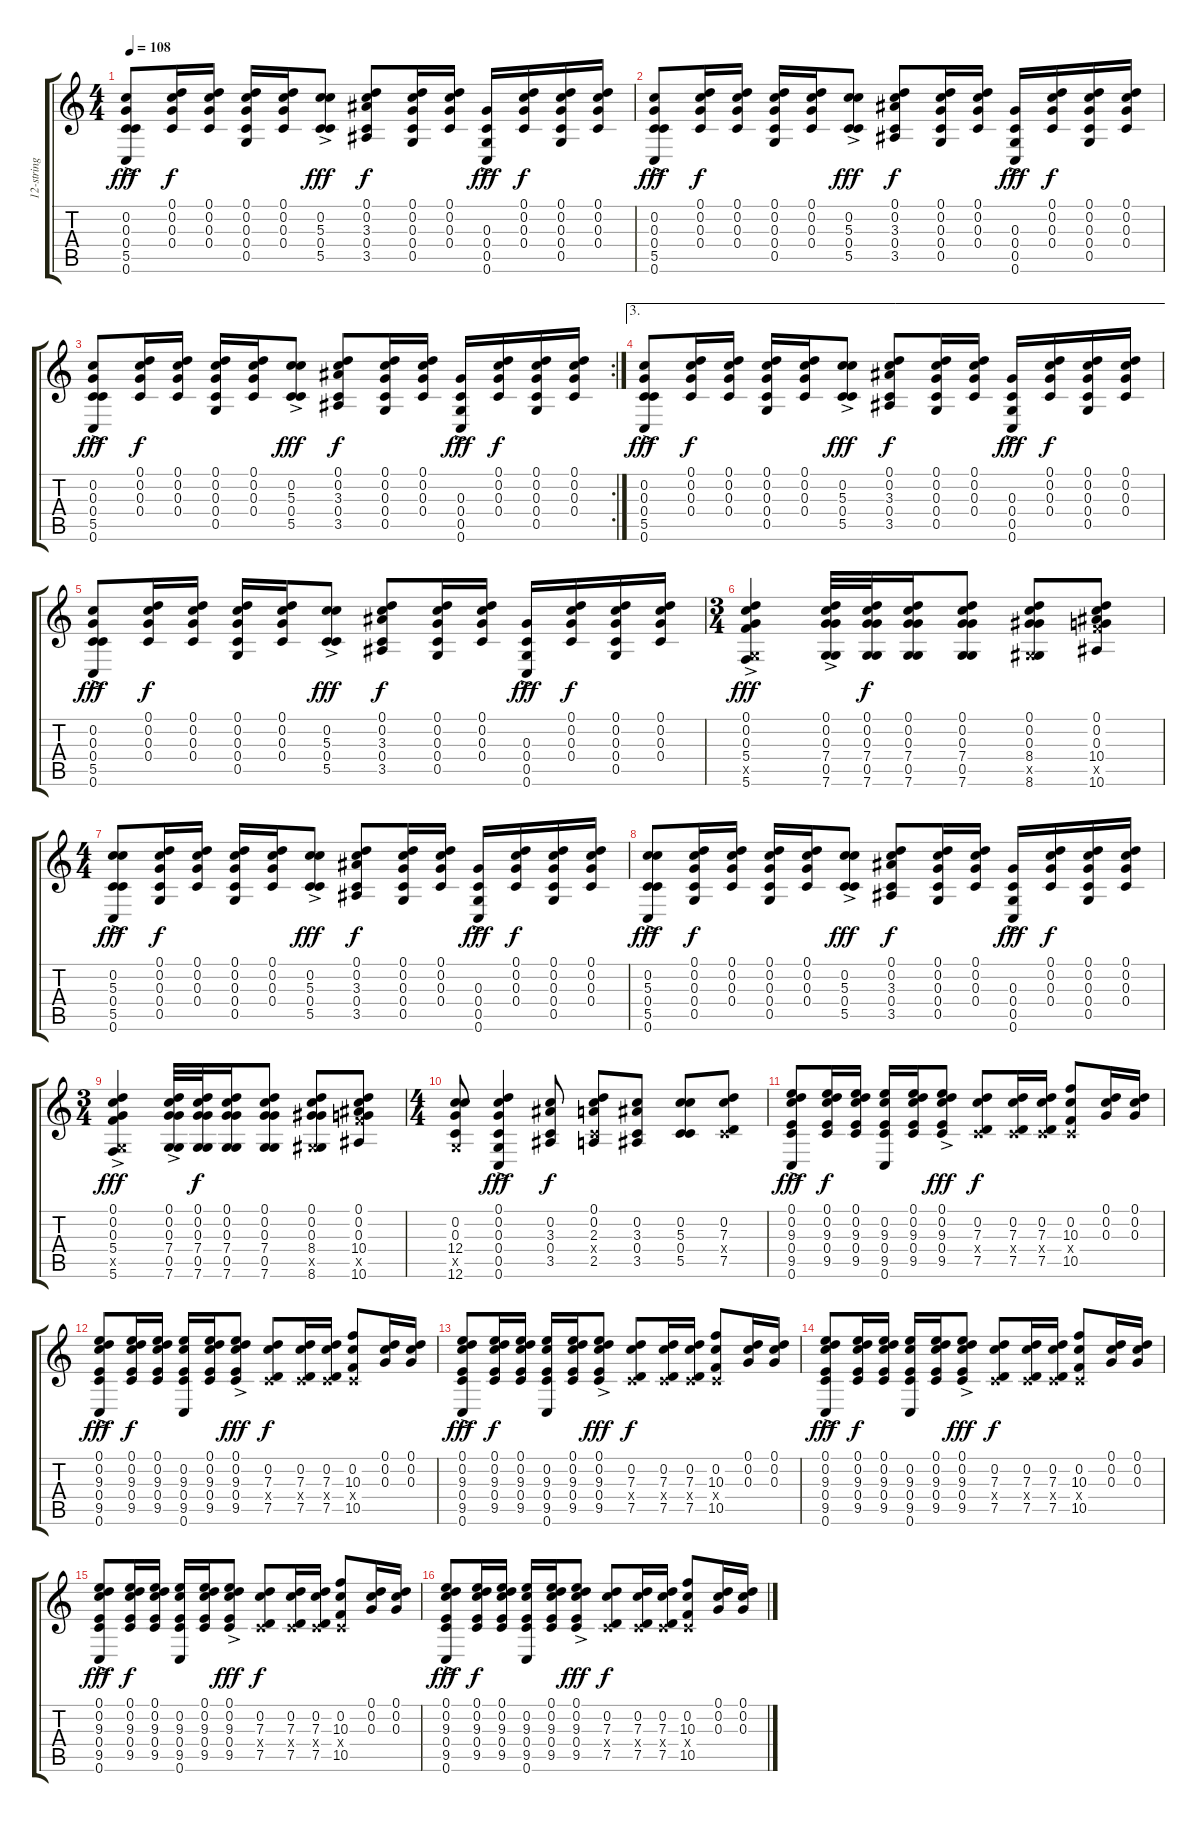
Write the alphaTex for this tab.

\track ("12-string Acoustic Guitar 1 (dbld)" "12-string ") {instrument acousticguitarsteel}
\staff {score tabs}
\tuning (D4 C4 G3 C3 G2 C2) {hide}
\ts (4 4)
\tempo 108
\clef g2
\ks c
(0.2{ac} 0.3{ac} 0.4{ac} 5.5{ac} 0.6).8{dy fff} (0.1 0.2 0.3 0.4).16{dy f} (0.1 0.2 0.3 0.4).16 (0.1 0.2 0.3 0.4 0.5).16 (0.1 0.2 0.3 0.4).16 (0.2{ac} 5.3{ac} 0.4{ac} 5.5{ac}).8{dy fff} (0.1 0.2 3.3 0.4 3.5).8{dy f} (0.1 0.2 0.3 0.4 0.5).16 (0.1 0.2 0.3 0.4).16 (0.3{ac} 0.4{ac} 0.5{ac} 0.6{ac}).16{dy fff} (0.1 0.2 0.3 0.4).16{dy f} (0.1 0.2 0.3 0.4 0.5).16 (0.1 0.2 0.3 0.4).16 |
(0.2{ac} 0.3{ac} 0.4{ac} 5.5{ac} 0.6).8{dy fff} (0.1 0.2 0.3 0.4).16{dy f} (0.1 0.2 0.3 0.4).16 (0.1 0.2 0.3 0.4 0.5).16 (0.1 0.2 0.3 0.4).16 (0.2{ac} 5.3{ac} 0.4{ac} 5.5{ac}).8{dy fff} (0.1 0.2 3.3 0.4 3.5).8{dy f} (0.1 0.2 0.3 0.4 0.5).16 (0.1 0.2 0.3 0.4).16 (0.3{ac} 0.4{ac} 0.5{ac} 0.6{ac}).16{dy fff} (0.1 0.2 0.3 0.4).16{dy f} (0.1 0.2 0.3 0.4 0.5).16 (0.1 0.2 0.3 0.4).16 |
\rc 2
(0.2{ac} 0.3{ac} 0.4{ac} 5.5{ac} 0.6).8{dy fff} (0.1 0.2 0.3 0.4).16{dy f} (0.1 0.2 0.3 0.4).16 (0.1 0.2 0.3 0.4 0.5).16 (0.1 0.2 0.3 0.4).16 (0.2{ac} 5.3{ac} 0.4{ac} 5.5{ac}).8{dy fff} (0.1 0.2 3.3 0.4 3.5).8{dy f} (0.1 0.2 0.3 0.4 0.5).16 (0.1 0.2 0.3 0.4).16 (0.3{ac} 0.4{ac} 0.5{ac} 0.6{ac}).16{dy fff} (0.1 0.2 0.3 0.4).16{dy f} (0.1 0.2 0.3 0.4 0.5).16 (0.1 0.2 0.3 0.4).16 |
\ae 3
(0.2{ac} 0.3{ac} 0.4{ac} 5.5{ac} 0.6).8{dy fff} (0.1 0.2 0.3 0.4).16{dy f} (0.1 0.2 0.3 0.4).16 (0.1 0.2 0.3 0.4 0.5).16 (0.1 0.2 0.3 0.4).16 (0.2{ac} 5.3{ac} 0.4{ac} 5.5{ac}).8{dy fff} (0.1 0.2 3.3 0.4 3.5).8{dy f} (0.1 0.2 0.3 0.4 0.5).16 (0.1 0.2 0.3 0.4).16 (0.3{ac} 0.4{ac} 0.5{ac} 0.6{ac}).16{dy fff} (0.1 0.2 0.3 0.4).16{dy f} (0.1 0.2 0.3 0.4 0.5).16 (0.1 0.2 0.3 0.4).16 |
(0.2{ac} 0.3{ac} 0.4{ac} 5.5{ac} 0.6).8{dy fff} (0.1 0.2 0.3 0.4).16{dy f} (0.1 0.2 0.3 0.4).16 (0.1 0.2 0.3 0.4 0.5).16 (0.1 0.2 0.3 0.4).16 (0.2{ac} 5.3{ac} 0.4{ac} 5.5{ac}).8{dy fff} (0.1 0.2 3.3 0.4 3.5).8{dy f} (0.1 0.2 0.3 0.4 0.5).16 (0.1 0.2 0.3 0.4).16 (0.3{ac} 0.4{ac} 0.5{ac} 0.6{ac}).16{dy fff} (0.1 0.2 0.3 0.4).16{dy f} (0.1 0.2 0.3 0.4 0.5).16 (0.1 0.2 0.3 0.4).16 |
\ts (3 4)
(0.1{ac} 0.2{ac} 0.3{ac} 5.4{ac} 0.5{ac x} 5.6{ac}).4{dy fff} (0.1{ac} 0.2{ac} 0.3{ac} 7.4{ac} 0.5{ac} 7.6{ac}).32 (0.1 0.2 0.3 7.4 0.5 7.6).32{dy f} (0.1 0.2 0.3 7.4 0.5 7.6).16 (0.1 0.2 0.3 7.4 0.5 7.6).8 (0.1 0.2 0.3 8.4 0.5{x} 8.6).8 (0.1 0.2 0.3 10.4 10.5{x} 10.6).8 |
\ts (4 4)
(0.2{ac} 5.3{ac} 0.4{ac} 5.5{ac} 0.6).8{dy fff} (0.1 0.2 0.3 0.4 0.5).16{dy f} (0.1 0.2 0.3 0.4).16 (0.1 0.2 0.3 0.4 0.5).16 (0.1 0.2 0.3 0.4).16 (0.2{ac} 5.3{ac} 0.4{ac} 5.5{ac}).8{dy fff} (0.1 0.2 3.3 0.4 3.5).8{dy f} (0.1 0.2 0.3 0.4 0.5).16 (0.1 0.2 0.3 0.4).16 (0.3{ac} 0.4{ac} 0.5{ac} 0.6{ac}).16{dy fff} (0.1 0.2 0.3 0.4).16{dy f} (0.1 0.2 0.3 0.4 0.5).16 (0.1 0.2 0.3 0.4).16 |
(0.2{ac} 5.3{ac} 0.4{ac} 5.5{ac} 0.6).8{dy fff} (0.1 0.2 0.3 0.4 0.5).16{dy f} (0.1 0.2 0.3 0.4).16 (0.1 0.2 0.3 0.4 0.5).16 (0.1 0.2 0.3 0.4).16 (0.2{ac} 5.3{ac} 0.4{ac} 5.5{ac}).8{dy fff} (0.1 0.2 3.3 0.4 3.5).8{dy f} (0.1 0.2 0.3 0.4 0.5).16 (0.1 0.2 0.3 0.4).16 (0.3{ac} 0.4{ac} 0.5{ac} 0.6{ac}).16{dy fff} (0.1 0.2 0.3 0.4).16{dy f} (0.1 0.2 0.3 0.4 0.5).16 (0.1 0.2 0.3 0.4).16 |
\ts (3 4)
(0.1{ac} 0.2{ac} 0.3{ac} 5.4{ac} 0.5{ac x} 5.6{ac}).4{dy fff} (0.1{ac} 0.2{ac} 0.3{ac} 7.4{ac} 0.5{ac} 7.6{ac}).32 (0.1 0.2 0.3 7.4 0.5 7.6).32{dy f} (0.1 0.2 0.3 7.4 0.5 7.6).16 (0.1 0.2 0.3 7.4 0.5 7.6).8 (0.1 0.2 0.3 8.4 0.5{x} 8.6).8 (0.1 0.2 0.3 10.4 10.5{x} 10.6).8 |
\ts (4 4)
(0.2 0.3 12.4 0.5{x} 12.6).8 (0.1{ac} 0.2{ac} 0.3{ac} 0.4{ac} 0.5{ac} 0.6{ac}).4{dy fff} (0.2 3.3 0.4 3.5).8{dy f} (0.1 0.2 2.3 0.4{x} 2.5).8 (0.2 3.3 0.4 3.5).8 (0.2 5.3 0.4 5.5).8 (0.2 7.3 0.4{x} 7.5).8 |
(0.1{ac} 0.2{ac} 9.3{ac} 0.4{ac} 9.5{ac} 0.6{ac}).8{dy fff} (0.1 0.2 9.3 0.4 9.5).16{dy f} (0.1 0.2 9.3 0.4 9.5).16 (0.2 9.3 0.4 9.5 0.6).16 (0.1 0.2 9.3 0.4 9.5).16 (0.1{ac} 0.2{ac} 9.3{ac} 0.4{ac} 9.5{ac}).8{dy fff} (0.2 7.3 0.4{x} 7.5).8{dy f} (0.2 7.3 0.4{x} 7.5).16 (0.2 7.3 0.4{x} 7.5).16 (0.2 10.3 0.4{x} 10.5).8 (0.1 0.2 0.3).16 (0.1 0.2 0.3).16 |
(0.1{ac} 0.2{ac} 9.3{ac} 0.4{ac} 9.5{ac} 0.6{ac}).8{dy fff} (0.1 0.2 9.3 0.4 9.5).16{dy f} (0.1 0.2 9.3 0.4 9.5).16 (0.2 9.3 0.4 9.5 0.6).16 (0.1 0.2 9.3 0.4 9.5).16 (0.1{ac} 0.2{ac} 9.3{ac} 0.4{ac} 9.5{ac}).8{dy fff} (0.2 7.3 0.4{x} 7.5).8{dy f} (0.2 7.3 0.4{x} 7.5).16 (0.2 7.3 0.4{x} 7.5).16 (0.2 10.3 0.4{x} 10.5).8 (0.1 0.2 0.3).16 (0.1 0.2 0.3).16 |
(0.1{ac} 0.2{ac} 9.3{ac} 0.4{ac} 9.5{ac} 0.6{ac}).8{dy fff} (0.1 0.2 9.3 0.4 9.5).16{dy f} (0.1 0.2 9.3 0.4 9.5).16 (0.2 9.3 0.4 9.5 0.6).16 (0.1 0.2 9.3 0.4 9.5).16 (0.1{ac} 0.2{ac} 9.3{ac} 0.4{ac} 9.5{ac}).8{dy fff} (0.2 7.3 0.4{x} 7.5).8{dy f} (0.2 7.3 0.4{x} 7.5).16 (0.2 7.3 0.4{x} 7.5).16 (0.2 10.3 0.4{x} 10.5).8 (0.1 0.2 0.3).16 (0.1 0.2 0.3).16 |
(0.1{ac} 0.2{ac} 9.3{ac} 0.4{ac} 9.5{ac} 0.6{ac}).8{dy fff} (0.1 0.2 9.3 0.4 9.5).16{dy f} (0.1 0.2 9.3 0.4 9.5).16 (0.2 9.3 0.4 9.5 0.6).16 (0.1 0.2 9.3 0.4 9.5).16 (0.1{ac} 0.2{ac} 9.3{ac} 0.4{ac} 9.5{ac}).8{dy fff} (0.2 7.3 0.4{x} 7.5).8{dy f} (0.2 7.3 0.4{x} 7.5).16 (0.2 7.3 0.4{x} 7.5).16 (0.2 10.3 0.4{x} 10.5).8 (0.1 0.2 0.3).16 (0.1 0.2 0.3).16 |
(0.1{ac} 0.2{ac} 9.3{ac} 0.4{ac} 9.5{ac} 0.6{ac}).8{dy fff} (0.1 0.2 9.3 0.4 9.5).16{dy f} (0.1 0.2 9.3 0.4 9.5).16 (0.2 9.3 0.4 9.5 0.6).16 (0.1 0.2 9.3 0.4 9.5).16 (0.1{ac} 0.2{ac} 9.3{ac} 0.4{ac} 9.5{ac}).8{dy fff} (0.2 7.3 0.4{x} 7.5).8{dy f} (0.2 7.3 0.4{x} 7.5).16 (0.2 7.3 0.4{x} 7.5).16 (0.2 10.3 0.4{x} 10.5).8 (0.1 0.2 0.3).16 (0.1 0.2 0.3).16 |
(0.1{ac} 0.2{ac} 9.3{ac} 0.4{ac} 9.5{ac} 0.6{ac}).8{dy fff} (0.1 0.2 9.3 0.4 9.5).16{dy f} (0.1 0.2 9.3 0.4 9.5).16 (0.2 9.3 0.4 9.5 0.6).16 (0.1 0.2 9.3 0.4 9.5).16 (0.1{ac} 0.2{ac} 9.3{ac} 0.4{ac} 9.5{ac}).8{dy fff} (0.2 7.3 0.4{x} 7.5).8{dy f} (0.2 7.3 0.4{x} 7.5).16 (0.2 7.3 0.4{x} 7.5).16 (0.2 10.3 0.4{x} 10.5).8 (0.1 0.2 0.3).16 (0.1 0.2 0.3).16
